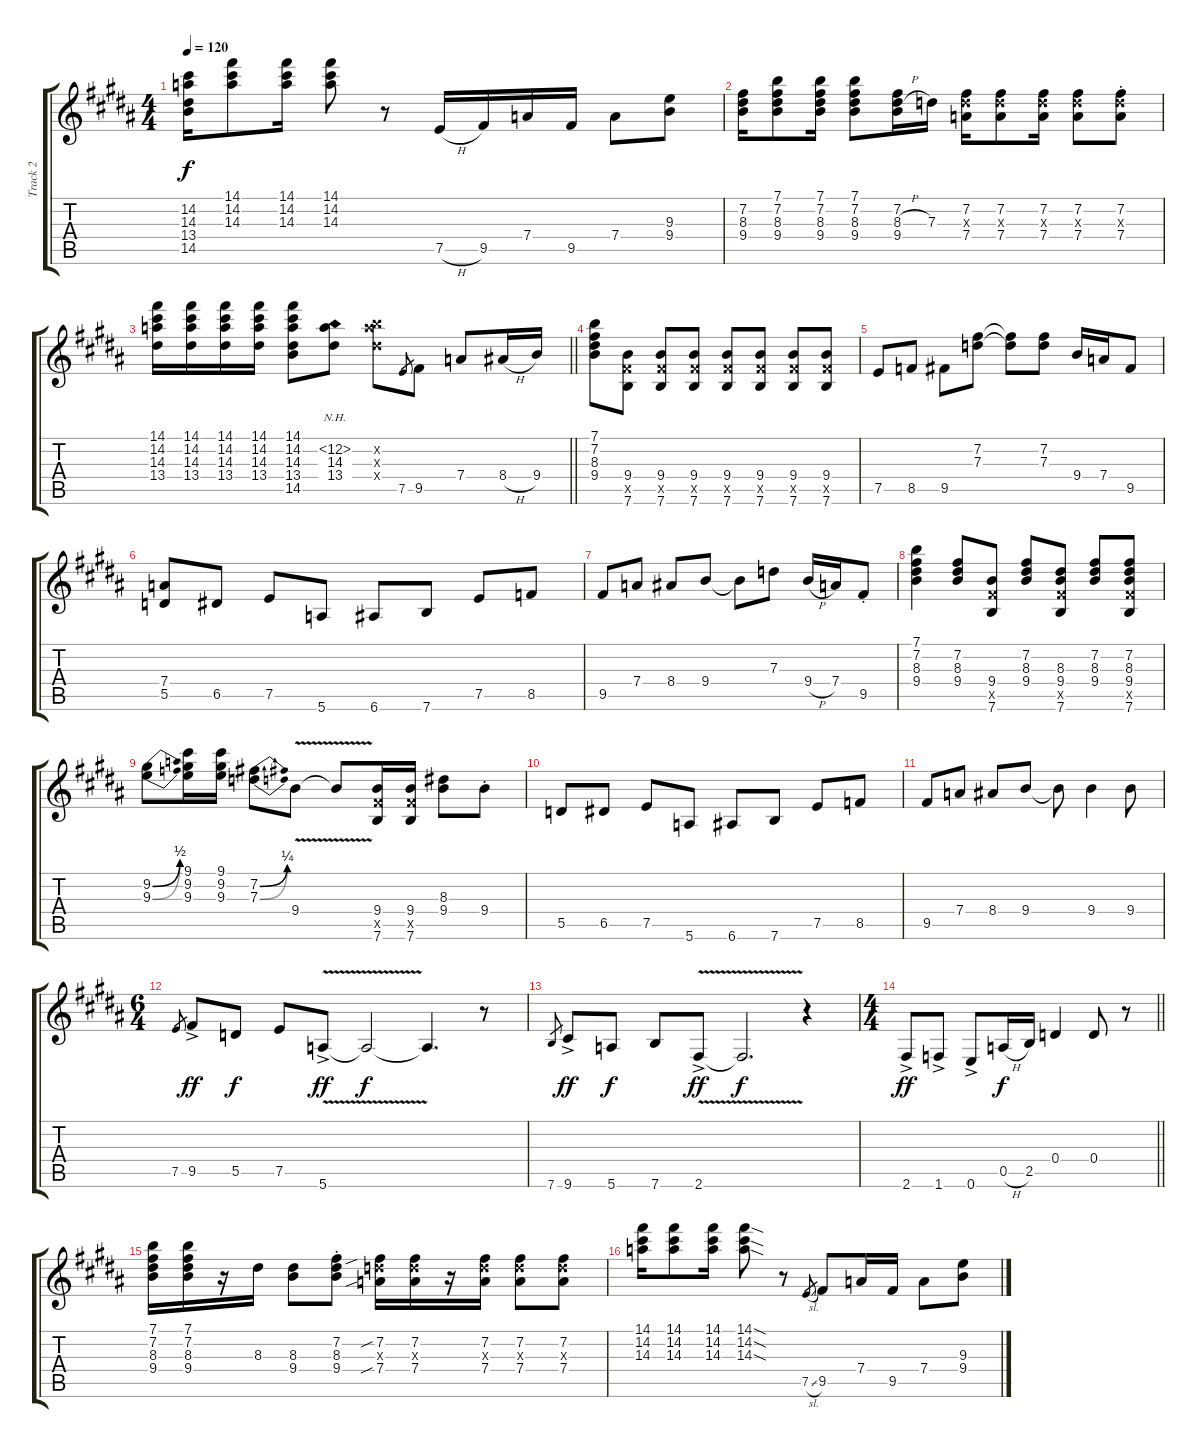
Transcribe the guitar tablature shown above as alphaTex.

\track ("Track 2" "Track 2") {instrument electricguitarclean}
\staff {score tabs}
\tuning (E4 B3 G3 D3 A2 E2) {hide}
\ts (4 4)
\tempo 120
\clef g2
\ks b
(14.2 14.3 13.4 14.5).16{dy f} (14.1 14.2 14.3).8 (14.1 14.2 14.3).16 (14.1 14.2 14.3).8 r.8 7.5{h}.16 9.5.16 7.4.16 9.5.16 7.4.8 (9.3 9.4).8 |
(7.2 8.3 9.4).16 (7.1 7.2 8.3 9.4).8 (7.1 7.2 8.3 9.4).16 (7.1 7.2 8.3 9.4).8 (7.2 8.3{h} 9.4).16 7.3.16 (7.2 7.3{x} 7.4).16 (7.2 7.3{x} 7.4).8 (7.2 7.3{x} 7.4).16 (7.2 7.3{x} 7.4).8 (7.2{st} 7.3{x} 7.4{st}).8 |
\barLineRight lightlight
(14.1 14.2 14.3 13.4).16 (14.1 14.2 14.3 13.4).16 (14.1 14.2 14.3 13.4).16 (14.1 14.2 14.3 13.4).16 (14.1 14.2 14.3 13.4 14.5).8 (12.2{nh} 14.3 13.4).8 (12.2{x} 14.3{x} 13.4{x}).8 7.5.8{gr} 9.5.8 7.4.8 8.4{h}.16 9.4.16 |
(7.1 7.2 8.3 9.4).8 (9.4 9.5{x} 7.6).8 (9.4 9.5{x} 7.6).8 (9.4 9.5{x} 7.6).8 (9.4 9.5{x} 7.6).8 (9.4 9.5{x} 7.6).8 (9.4 9.5{x} 7.6).8 (9.4 9.5{x} 7.6).8 |
7.5.8 8.5.8 9.5.8 (7.2 7.3).8 (7.2{t} 7.3{t}).8 (7.2 7.3).8 9.4.16 7.4.16 9.5.8 |
(7.4 5.5).8 6.5.8 7.5.8 5.6.8 6.6.8 7.6.8 7.5.8 8.5.8 |
9.5.8 7.4.8 8.4.8 9.4.8 9.4{t}.8 7.3.8 9.4{h}.16 7.4.16 9.5{st}.8 |
(7.1 7.2 8.3 9.4).4 (7.2 8.3 9.4).8 (9.4 9.5{x} 7.6).8 (7.2 8.3 9.4).8 (8.3 9.4 9.5{x} 7.6).8 (7.2 8.3 9.4).8 (7.2 8.3 9.4 9.5{x} 7.6).8 |
(9.2{be (bend 0 0 60 2)} 9.3{be (bend 0 0 60 2)}).8 (9.1 9.2 9.3).16 (9.1 9.2 9.3).16 (7.2{be (bend 0 0 60 1)} 7.3{be (bend 0 0 60 1)}).8 9.4{v}.8 9.4{t}.8 (9.4 9.5{x} 7.6).16 (9.4 9.5{x} 7.6).16 (8.3 9.4).8 9.4{st}.8 |
5.5.8 6.5.8 7.5.8 5.6.8 6.6.8 7.6.8 7.5.8 8.5.8 |
9.5.8 7.4.8 8.4.8 9.4.8 9.4{t}.8 9.4.4 9.4.8 |
\ts (6 4)
7.5.8{gr} 9.5{ac}.8{dy ff} 5.5.8{dy f} 7.5.8 5.6{v ac}.8{dy ff} 5.6{t}.2{dy f} 5.6{t}.4{d} r.8 |
7.6.8{gr} 9.6{ac}.8{dy ff} 5.6.8{dy f} 7.6.8 2.6{v ac}.8{dy ff} 2.6{t}.2{d dy f} r.4 |
\ts (4 4)
\barLineRight lightlight
2.6{ac}.8{dy ff} 1.6{ac}.8 0.6{ac}.8 0.5{h}.16{dy f} 2.5.16 0.4.4 0.4.8 r.8 |
(7.1 7.2 8.3 9.4).16 (7.1 7.2 8.3 9.4).16 r.16 8.3.16 (8.3 9.4).8 (7.2{st} 8.3{st} 9.4{st}).8 (7.2{sib} 7.3{x} 7.4{sib}).16 (7.2 7.3{x} 7.4).16 r.16 (7.2 7.3{x} 7.4).16 (7.2 7.3{x} 7.4).8 (7.2 7.3{x} 7.4).8 |
(14.1 14.2 14.3).16 (14.1 14.2 14.3).8 (14.1 14.2 14.3).16 (14.1{sod} 14.2{sod} 14.3{sod}).8 r.8 7.5{sl}.8{gr} 9.5.8 7.4.16 9.5.16 7.4.8 (9.3 9.4).8
